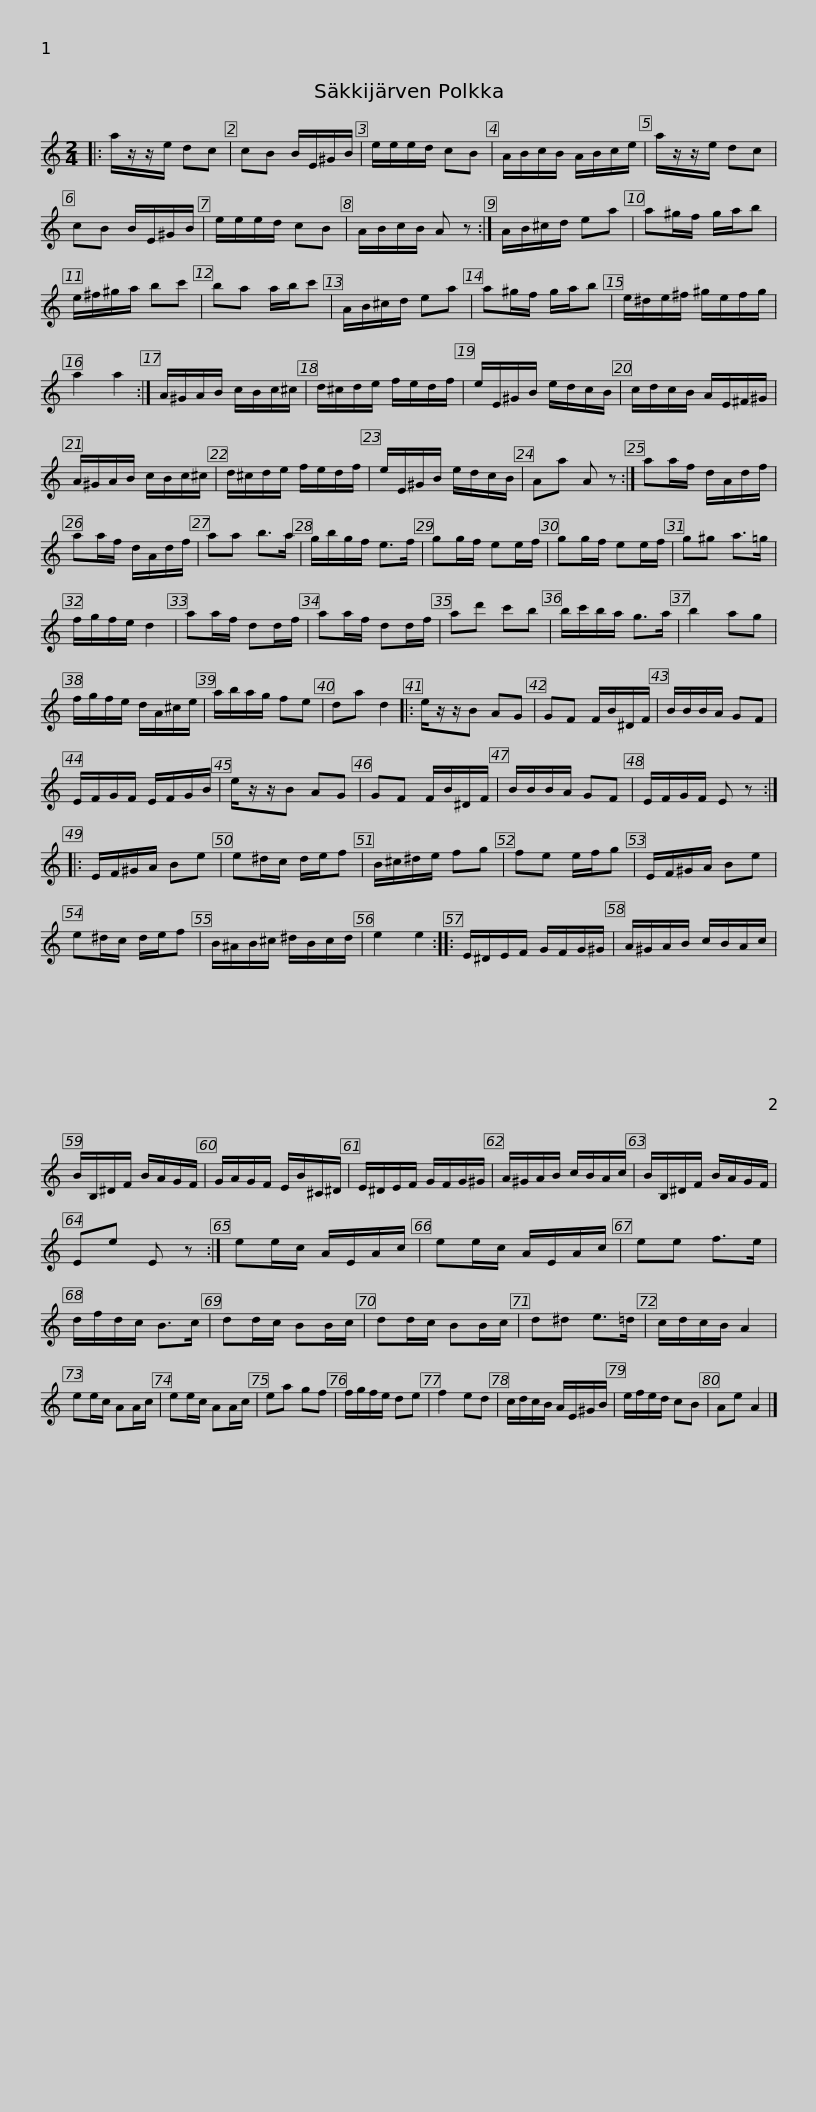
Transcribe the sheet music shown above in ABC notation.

X:1
L:1/8
M:2/4
I:linebreak $
K:C
V:1 treble
V:1
|: a/z/z/e/ dc | cB B/E/^G/B/ | e/e/e/d/ cB | A/B/c/B/ A/B/c/e/ | a/z/z/e/ dc | %5
 cB B/E/^G/B/ | e/e/e/d/ cB |$ A/B/c/B/ A z :| A/B/^c/d/ ea | a^g/f/ g/a/b | %10
 e/^f/^g/a/ bc' | ba a/b/c' | A/B/^c/d/ ea |$ a^g/f/ g/a/b | e/^d/e/^f/ ^g/e/f/g/ | %15
 a2 a2 :| A/^G/A/B/ c/B/c/^c/ | d/^c/d/e/ f/e/d/f/ | e/E/^G/B/ e/d/c/B/ |$ c/d/c/B/ A/E/^F/^G/ | %20
 A/^G/A/B/ c/B/c/^c/ | d/^c/d/e/ f/e/d/f/ | e/E/^G/B/ e/d/c/B/ | Aa A z :| aa/f/ d/A/d/f/ |$ %25
 aa/f/ d/A/d/f/ | aa b>a | g/b/g/f/ e>f | gg/f/ ee/f/ | gg/f/ ee/f/ | %30
 g^g a>=g | f/g/f/e/ d2 | aa/f/ dd/f/ |$ aa/f/ dd/f/ | ad' c'b | %35
 b/c'/b/a/ g>a | b2 ag | f/g/f/e/ d/A/^c/e/ | a/b/a/g/ fe | da d2 |:$ %40
 e/z/z/B AG | GF F/B/^D/F/ | B/B/B/A/ GF | E/F/G/F/ E/F/G/B/ | e/z/z/B AG | %45
 GF F/B/^D/F/ | B/B/B/A/ GF |$ E/F/G/F/ E z :: E/F/^G/A/ Be | e^d/c/ d/e/f | %50
 B/^c/^d/e/ fg | fe e/f/g | E/F/^G/A/ Be | e^d/c/ d/e/f |$ B/^A/B/^c/ ^d/B/c/d/ | %55
 e2 e2 :: E/^D/E/F/ G/F/G/^G/ | A/^G/A/B/ c/B/A/c/ | B/B,/^D/F/ B/A/G/F/ | G/A/G/F/ E/B/^C/^D/ |$ %60
 E/^D/E/F/ G/F/G/^G/ | A/^G/A/B/ c/B/A/c/ | B/B,/^D/F/ B/A/G/F/ | Ee E z :| ee/c/ A/E/A/c/ | %65
 ee/c/ A/E/A/c/ |$ ee f>e | d/f/d/c/ B>c | dd/c/ BB/c/ | dd/c/ BB/c/ | %70
 d^d e>=d | c/d/c/B/ A2 | ee/c/ AA/c/ | ee/c/ AA/c/ |$ ea gf | %75
 f/g/f/e/ de | f2 ed | c/d/c/B/ A/E/^G/B/ | e/f/e/d/ cB | Ae A2 |] %80
